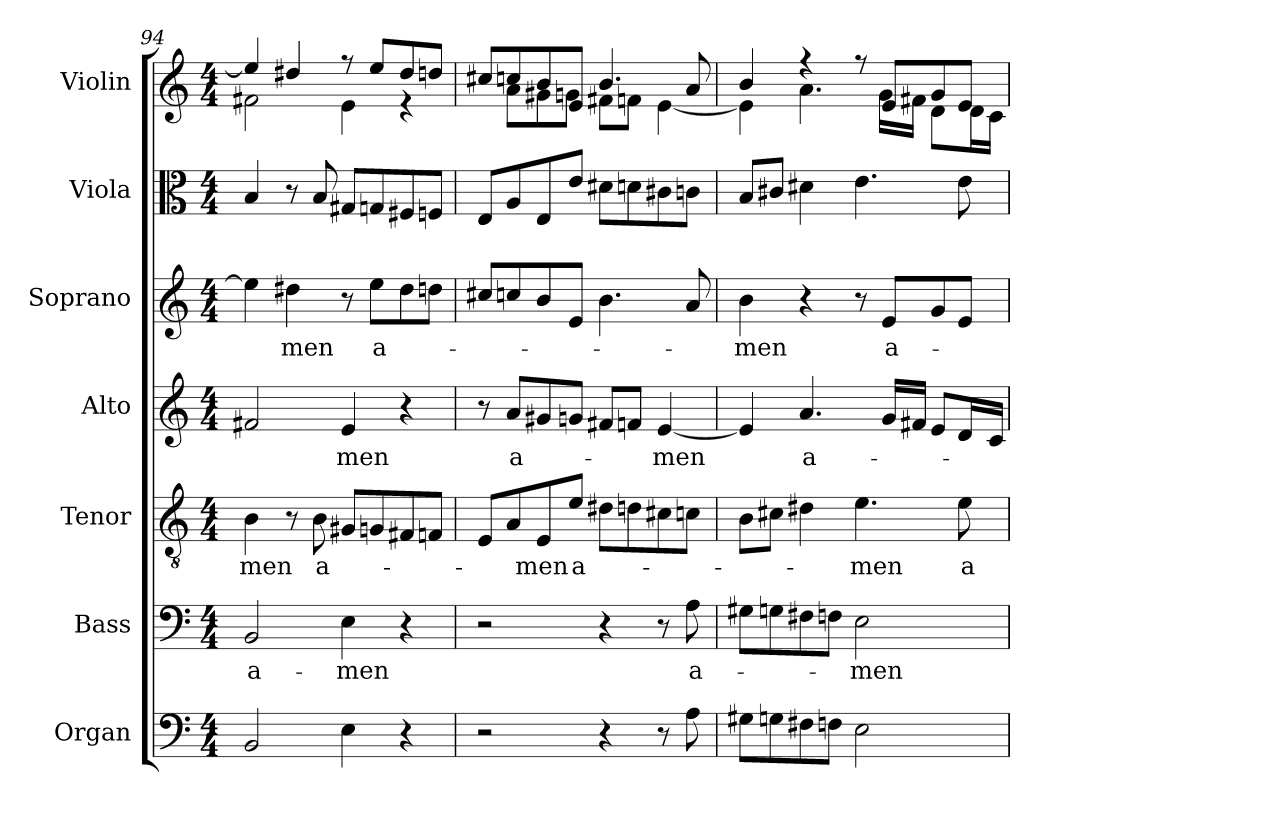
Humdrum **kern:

**kern	**kern	**text	**kern	**text	**kern	**text	**kern	**text	**kern	**kern
*part7	*part6	*part6	*part5	*part5	*part4	*part4	*part3	*part3	*part2	*part1
*staff7	*staff6	*staff6	*staff5	*staff5	*staff4	*staff4	*staff3	*staff3	*staff2	*staff1
*I"Organ	*I"Bass	*	*I"Tenor	*	*I"Alto	*	*I"Soprano	*	*I"Viola	*I"Violin
*I'Org.	*I'B.	*	*I'T.	*	*I'A.	*	*I'S.	*	*I'Vla.	*I'Vln.
*clefF4	*clefF4	*	*clefGv2	*	*clefG2	*	*clefG2	*	*clefC3	*clefG2
*k[]	*k[]	*	*k[]	*	*k[]	*	*k[]	*	*k[]	*k[]
*M4/4	*M4/4	*	*M4/4	*	*M4/4	*	*M4/4	*	*M4/4	*M4/4
=94	=94	=94	=94	=94	=94	=94	=94	=94	=94	=94
!	!	!LO:LY:b	!	!LO:LY:b	!	!	!	!	!	!
*	*	*	*	*	*	*	*	*	*	*^
2BB/	2BB/	a-	4B\	-men	2f#X/	.	4ee\]	.	4B/	4ee/]	2f#X\
!	!	!	!	!	!	!	!	!LO:LY:b	!	!	!
.	.	.	8r	.	.	.	4dd#X\	men	8r	4dd#X/	.
!	!	!	!	!LO:LY:b	!	!	!	!	!	!	!
.	.	.	8B\	a-	.	.	.	.	8B/	.	.
!	!	!LO:LY:b	!	!	!	!LO:LY:b	!	!	!	!	!
4E\	4E\	-men	8G#X/L	.	4e/	men	8r	.	8G#X/L	8r	4e\
!	!	!	!	!	!	!	!	!LO:LY:b	!	!	!
.	.	.	8Gn/	.	.	.	8ee\L	a-	8Gn/	8ee/L	.
4r	4r	.	8F#X/	.	4r	.	8dd#\	.	8F#X/	8dd#/	4r
.	.	.	8Fn/J	.	.	.	8ddn\J	.	8Fn/J	8ddn/J	.
=95	=95	=95	=95	=95	=95	=95	=95	=95	=95	=95	=95
2r	2r	.	8E/L	.	8r	.	8cc#X/L	.	8E/L	8cc#X/L	8ryy
!	!	!	!	!	!	!LO:LY:b	!	!	!	!	!
.	.	.	8A/	.	8a/L	a-	8ccn/	.	8A/	8ccn/	8a\L
!	!	!	!	!LO:LY:b	!	!	!	!	!	!	!
.	.	.	8E/	men	8g#X/	.	8b/	.	8E/	8b/	8g#X\
!	!	!	!	!LO:LY:b	!	!	!	!	!	!	!
.	.	.	8e/J	a-	8gn/J	.	8e/J	.	8e/J	8e/J	8gn\J
4r	4r	.	8d#X\L	.	8f#X/L	.	4.b\	.	8d#X\L	4.b/	8f#X\L
.	.	.	8dn\	.	8fn/J	.	.	.	8dn\	.	8fn\J
!	!	!	!	!	!	!LO:LY:b	!	!	!	!	!
8r	8r	.	8c#X\	.	[4e/	men	.	.	8c#X\	.	[4e\
!	!	!LO:LY:b	!	!	!	!	!	!	!	!	!
8A\	8A\	a-	8cn\J	.	.	.	8a/	.	8cn\J	8a/	.
!!LO:PB:g=z	!!
=96	=96	=96	=96	=96	=96	=96	=96	=96	=96	=96	=96
!	!	!	!	!	!	!	!	!LO:LY:b	!	!	!
8G#X\L	8G#X\L	.	8B\L	.	4e/]	.	4b\	men	8B/L	4b/	4e\]
8Gn\	8Gn\	.	8c#X\J	.	.	.	.	.	8c#X/J	.	.
!	!	!	!	!	!	!LO:LY:b	!	!	!	!	!
8F#X\	8F#X\	.	4d#X\	.	4.a/	a-	4r	.	4d#X\	4r	4.a\
8Fn\J	8Fn\J	.	.	.	.	.	.	.	.	.	.
!	!	!LO:LY:b	!	!LO:LY:b	!	!	!	!	!	!	!
2E\	2E\	-men	4.e\	-men	.	.	8r	.	4.e\	8r	.
!	!	!	!	!	!	!	!	!LO:LY:b	!	!	!
.	.	.	.	.	16g/LL	.	8e/L	a-	.	8e/L	16g\LL
.	.	.	.	.	16f#X/JJ	.	.	.	.	.	16f#X\JJ
.	.	.	.	.	8e/L	.	8g/	.	.	8g/	8d\L
!	!	!	!	!LO:LY:b	!	!	!	!	!	!	!
.	.	.	8e\	a-	16d/L	.	8e/J	.	8e\	8e/J	16d\L
.	.	.	.	.	16c/JJ	.	.	.	.	.	16c\JJ
*	*	*	*	*	*	*	*	*	*	*v	*v
=	=	=	=	=	=	=	=	=	=	=
*-	*-	*-	*-	*-	*-	*-	*-	*-	*-	*-
